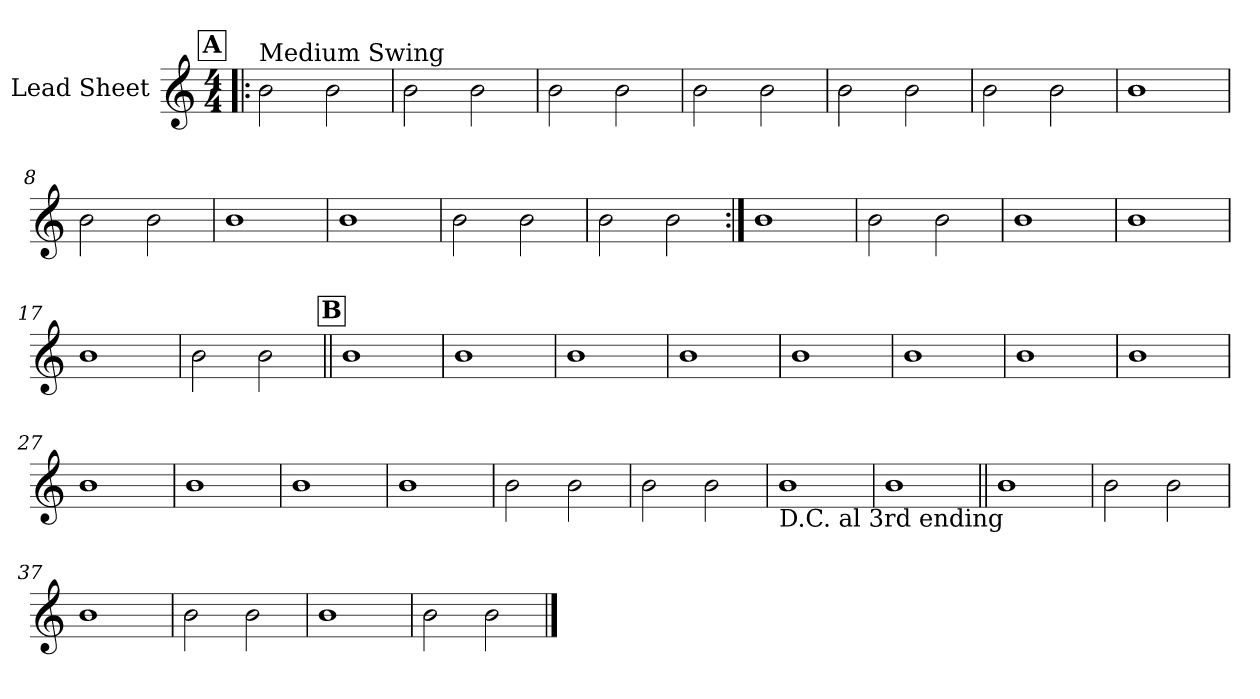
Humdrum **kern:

**kern
*part1
*staff1
*I"Lead Sheet
*clefG2
*k[]
*M4/4
!!LO:REH:place=s1:a:fs=14:t=A
=1!|:
!LO:TX:a:t=Medium Swing
2b\
2b\
=2
2b\
2b\
=3
2b\
2b\
=4
2b\
2b\
!!LO:LB:g=z
=5
2b\
2b\
=6
2b\
2b\
=7
1b
=8
2b\
2b\
!!LO:LB:g=z
=9
1b
=10
1b
=11
2b\
2b\
=12
2b\
2b\
!!LO:LB:g=z
=13:|!
1b
=14
2b\
2b\
!!LO:LB:g=z
=15
1b
=16
1b
=17
1b
=18
2b\
2b\
!!LO:LB:g=z
!!LO:REH:place=s1:a:fs=14:t=B
=19||
1b
=20
1b
=21
1b
=22
1b
!!LO:LB:g=z
=23
1b
=24
1b
=25
1b
=26
1b
!!LO:LB:g=z
=27
1b
=28
1b
=29
1b
=30
1b
!!LO:LB:g=z
=31
2b\
2b\
=32
2b\
2b\
=33
!LO:TX:b:t=D.C. al 3rd ending
1b
=34
1b
!!LO:LB:g=z
=35||
1b
=36
2b\
2b\
!!LO:PB:g=z
=37
1b
=38
2b\
2b\
=39
1b
=40
2b\
2b\
==
*-
